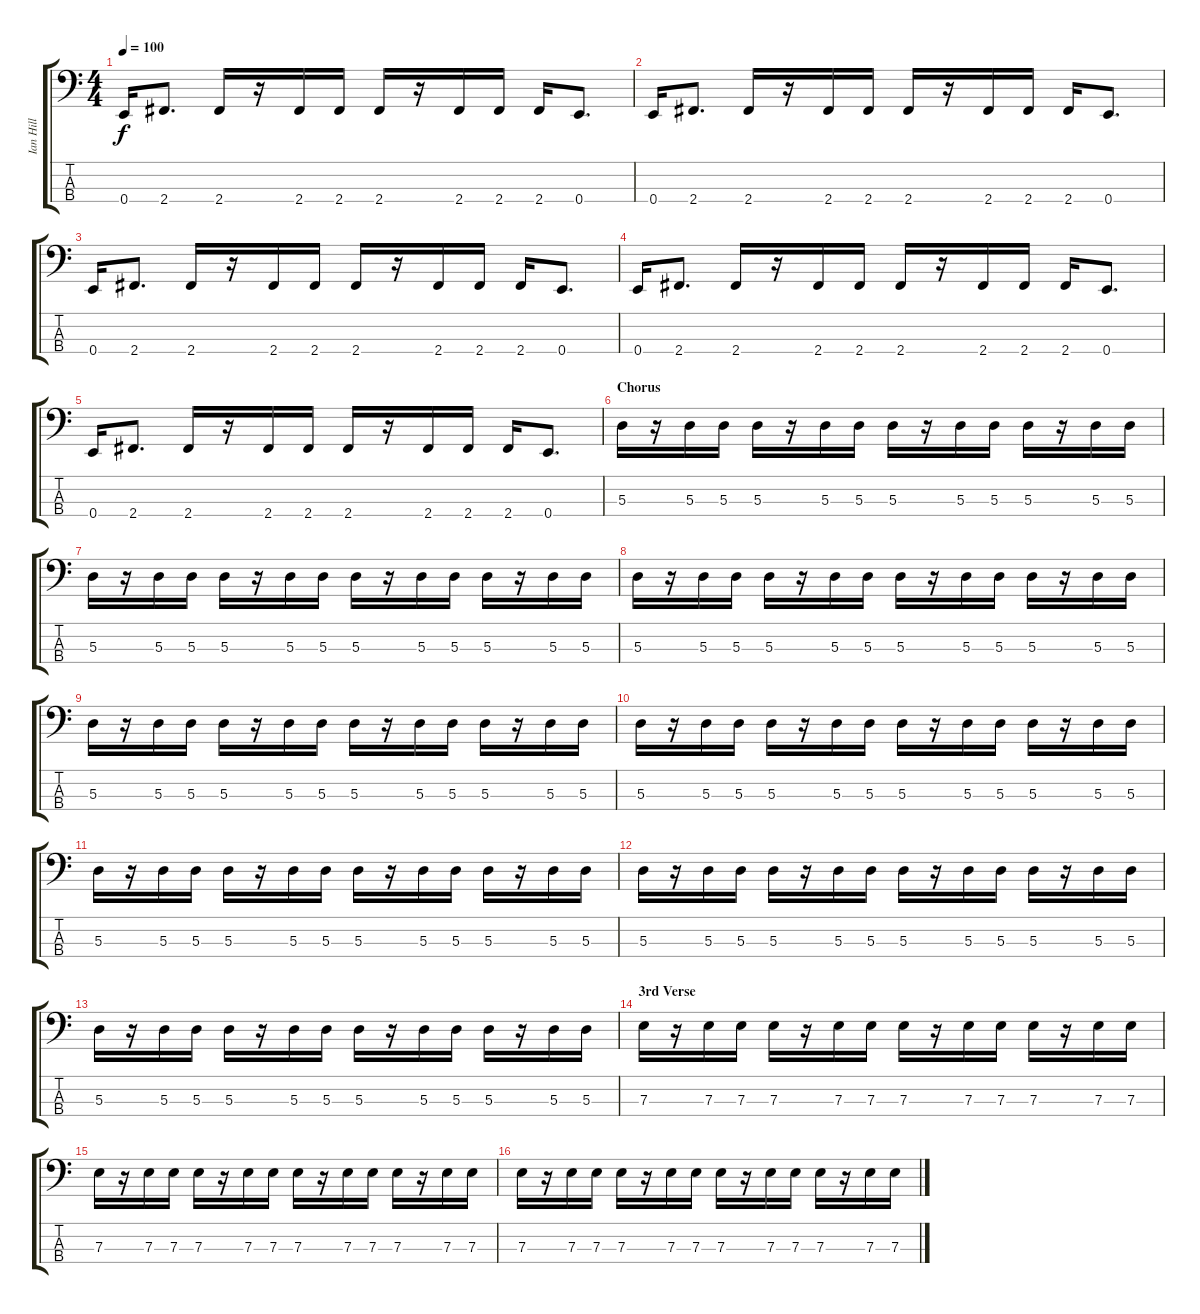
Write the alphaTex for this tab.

\track ("Ian Hill" "Ian Hill") {instrument electricbasspick}
\staff {score tabs}
\tuning (G2 D2 A1 E1) {hide}
\ts (4 4)
\tempo 100
\clef f4
\ks c
0.4.16{dy f} 2.4.8{d} 2.4.16 r.16 2.4.16 2.4.16 2.4.16 r.16 2.4.16 2.4.16 2.4.16 0.4.8{d} |
0.4.16 2.4.8{d} 2.4.16 r.16 2.4.16 2.4.16 2.4.16 r.16 2.4.16 2.4.16 2.4.16 0.4.8{d} |
0.4.16 2.4.8{d} 2.4.16 r.16 2.4.16 2.4.16 2.4.16 r.16 2.4.16 2.4.16 2.4.16 0.4.8{d} |
0.4.16 2.4.8{d} 2.4.16 r.16 2.4.16 2.4.16 2.4.16 r.16 2.4.16 2.4.16 2.4.16 0.4.8{d} |
0.4.16 2.4.8{d} 2.4.16 r.16 2.4.16 2.4.16 2.4.16 r.16 2.4.16 2.4.16 2.4.16 0.4.8{d} |
\section ("" "Chorus")
5.3.16 r.16 5.3.16 5.3.16 5.3.16 r.16 5.3.16 5.3.16 5.3.16 r.16 5.3.16 5.3.16 5.3.16 r.16 5.3.16 5.3.16 |
5.3.16 r.16 5.3.16 5.3.16 5.3.16 r.16 5.3.16 5.3.16 5.3.16 r.16 5.3.16 5.3.16 5.3.16 r.16 5.3.16 5.3.16 |
5.3.16 r.16 5.3.16 5.3.16 5.3.16 r.16 5.3.16 5.3.16 5.3.16 r.16 5.3.16 5.3.16 5.3.16 r.16 5.3.16 5.3.16 |
5.3.16 r.16 5.3.16 5.3.16 5.3.16 r.16 5.3.16 5.3.16 5.3.16 r.16 5.3.16 5.3.16 5.3.16 r.16 5.3.16 5.3.16 |
5.3.16 r.16 5.3.16 5.3.16 5.3.16 r.16 5.3.16 5.3.16 5.3.16 r.16 5.3.16 5.3.16 5.3.16 r.16 5.3.16 5.3.16 |
5.3.16 r.16 5.3.16 5.3.16 5.3.16 r.16 5.3.16 5.3.16 5.3.16 r.16 5.3.16 5.3.16 5.3.16 r.16 5.3.16 5.3.16 |
5.3.16 r.16 5.3.16 5.3.16 5.3.16 r.16 5.3.16 5.3.16 5.3.16 r.16 5.3.16 5.3.16 5.3.16 r.16 5.3.16 5.3.16 |
5.3.16 r.16 5.3.16 5.3.16 5.3.16 r.16 5.3.16 5.3.16 5.3.16 r.16 5.3.16 5.3.16 5.3.16 r.16 5.3.16 5.3.16 |
\section ("" "3rd Verse")
7.3.16 r.16 7.3.16 7.3.16 7.3.16 r.16 7.3.16 7.3.16 7.3.16 r.16 7.3.16 7.3.16 7.3.16 r.16 7.3.16 7.3.16 |
7.3.16 r.16 7.3.16 7.3.16 7.3.16 r.16 7.3.16 7.3.16 7.3.16 r.16 7.3.16 7.3.16 7.3.16 r.16 7.3.16 7.3.16 |
7.3.16 r.16 7.3.16 7.3.16 7.3.16 r.16 7.3.16 7.3.16 7.3.16 r.16 7.3.16 7.3.16 7.3.16 r.16 7.3.16 7.3.16
